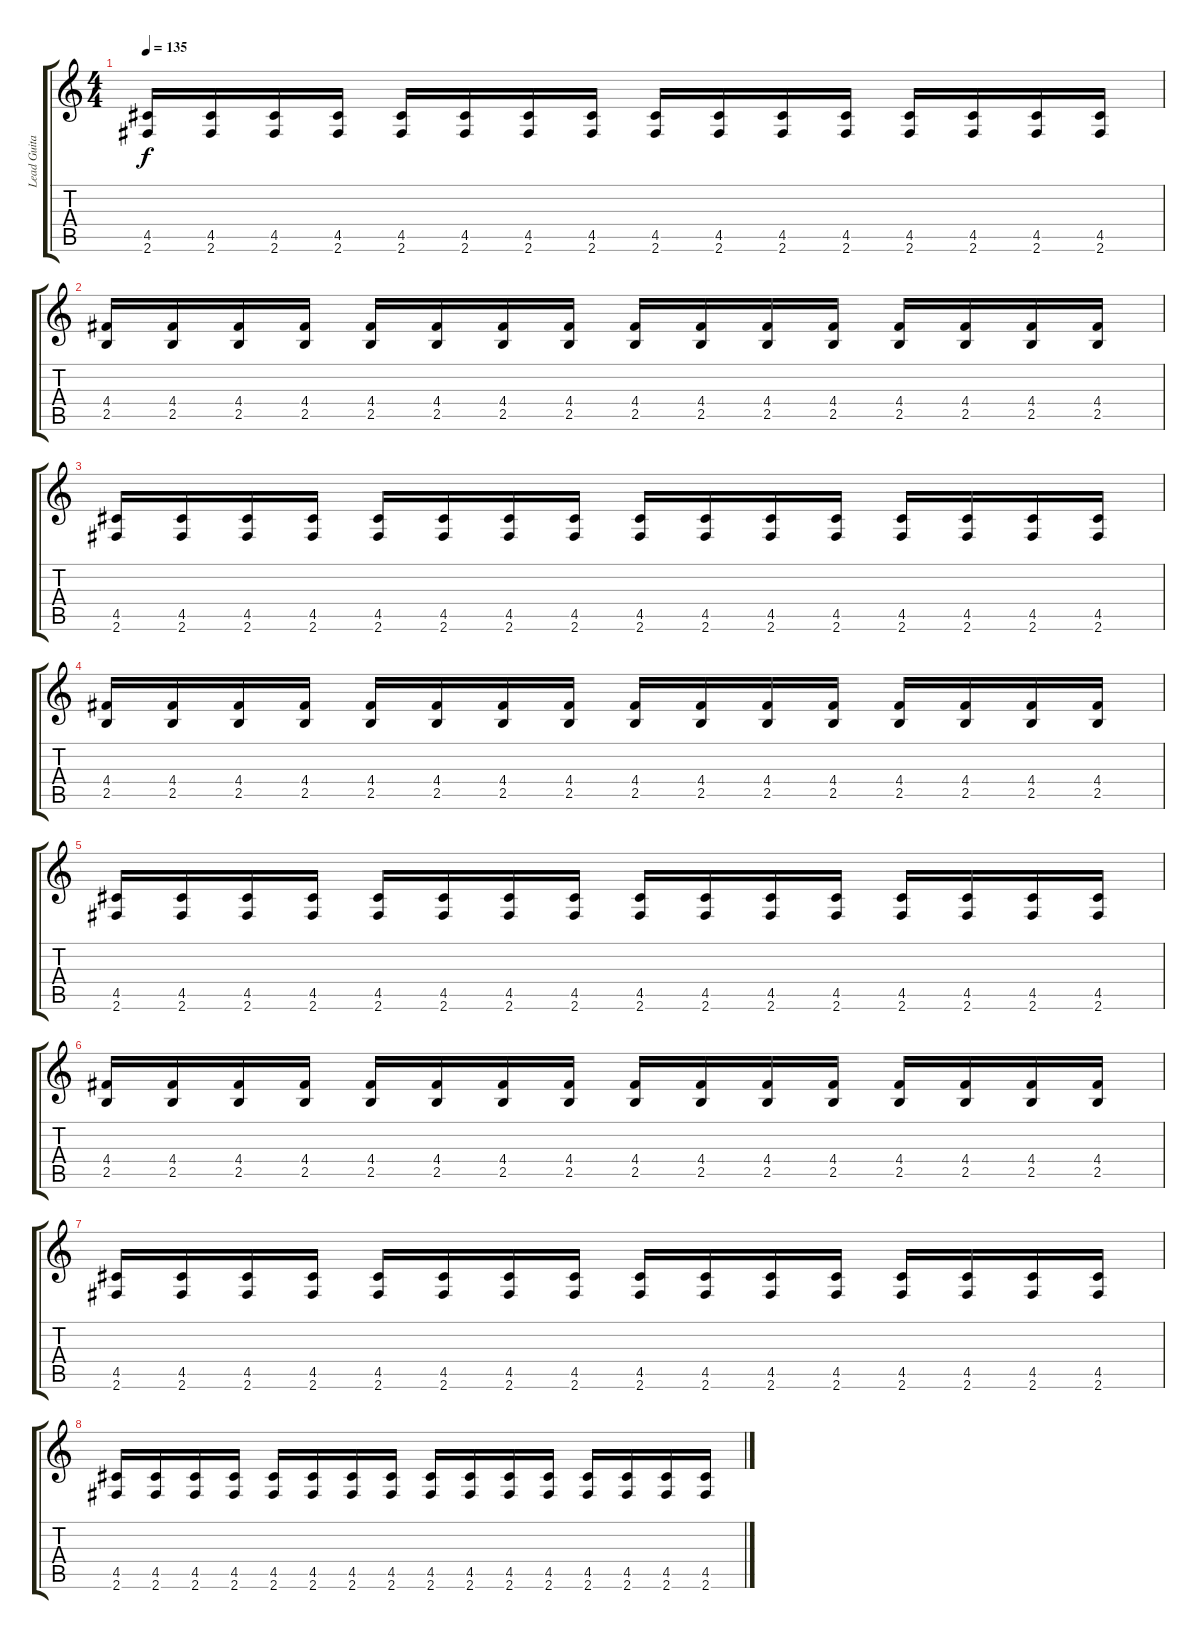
\track ("Lead Guitar" "Lead Guita") {instrument overdrivenguitar}
\staff {score tabs}
\tuning (E4 B3 G3 D3 A2 E2) {hide}
\ts (4 4)
\tempo 135
\clef g2
\ks c
(4.5 2.6).16{dy f} (4.5 2.6).16 (4.5 2.6).16 (4.5 2.6).16 (4.5 2.6).16 (4.5 2.6).16 (4.5 2.6).16 (4.5 2.6).16 (4.5 2.6).16 (4.5 2.6).16 (4.5 2.6).16 (4.5 2.6).16 (4.5 2.6).16 (4.5 2.6).16 (4.5 2.6).16 (4.5 2.6).16 |
(4.4 2.5).16 (4.4 2.5).16 (4.4 2.5).16 (4.4 2.5).16 (4.4 2.5).16 (4.4 2.5).16 (4.4 2.5).16 (4.4 2.5).16 (4.4 2.5).16 (4.4 2.5).16 (4.4 2.5).16 (4.4 2.5).16 (4.4 2.5).16 (4.4 2.5).16 (4.4 2.5).16 (4.4 2.5).16 |
(4.5 2.6).16 (4.5 2.6).16 (4.5 2.6).16 (4.5 2.6).16 (4.5 2.6).16 (4.5 2.6).16 (4.5 2.6).16 (4.5 2.6).16 (4.5 2.6).16 (4.5 2.6).16 (4.5 2.6).16 (4.5 2.6).16 (4.5 2.6).16 (4.5 2.6).16 (4.5 2.6).16 (4.5 2.6).16 |
(4.4 2.5).16 (4.4 2.5).16 (4.4 2.5).16 (4.4 2.5).16 (4.4 2.5).16 (4.4 2.5).16 (4.4 2.5).16 (4.4 2.5).16 (4.4 2.5).16 (4.4 2.5).16 (4.4 2.5).16 (4.4 2.5).16 (4.4 2.5).16 (4.4 2.5).16 (4.4 2.5).16 (4.4 2.5).16 |
(4.5 2.6).16 (4.5 2.6).16 (4.5 2.6).16 (4.5 2.6).16 (4.5 2.6).16 (4.5 2.6).16 (4.5 2.6).16 (4.5 2.6).16 (4.5 2.6).16 (4.5 2.6).16 (4.5 2.6).16 (4.5 2.6).16 (4.5 2.6).16 (4.5 2.6).16 (4.5 2.6).16 (4.5 2.6).16 |
(4.4 2.5).16 (4.4 2.5).16 (4.4 2.5).16 (4.4 2.5).16 (4.4 2.5).16 (4.4 2.5).16 (4.4 2.5).16 (4.4 2.5).16 (4.4 2.5).16 (4.4 2.5).16 (4.4 2.5).16 (4.4 2.5).16 (4.4 2.5).16 (4.4 2.5).16 (4.4 2.5).16 (4.4 2.5).16 |
(4.5 2.6).16 (4.5 2.6).16 (4.5 2.6).16 (4.5 2.6).16 (4.5 2.6).16 (4.5 2.6).16 (4.5 2.6).16 (4.5 2.6).16 (4.5 2.6).16 (4.5 2.6).16 (4.5 2.6).16 (4.5 2.6).16 (4.5 2.6).16 (4.5 2.6).16 (4.5 2.6).16 (4.5 2.6).16 |
(4.5 2.6).16 (4.5 2.6).16 (4.5 2.6).16 (4.5 2.6).16 (4.5 2.6).16 (4.5 2.6).16 (4.5 2.6).16 (4.5 2.6).16 (4.5 2.6).16 (4.5 2.6).16 (4.5 2.6).16 (4.5 2.6).16 (4.5 2.6).16 (4.5 2.6).16 (4.5 2.6).16 (4.5 2.6).16
